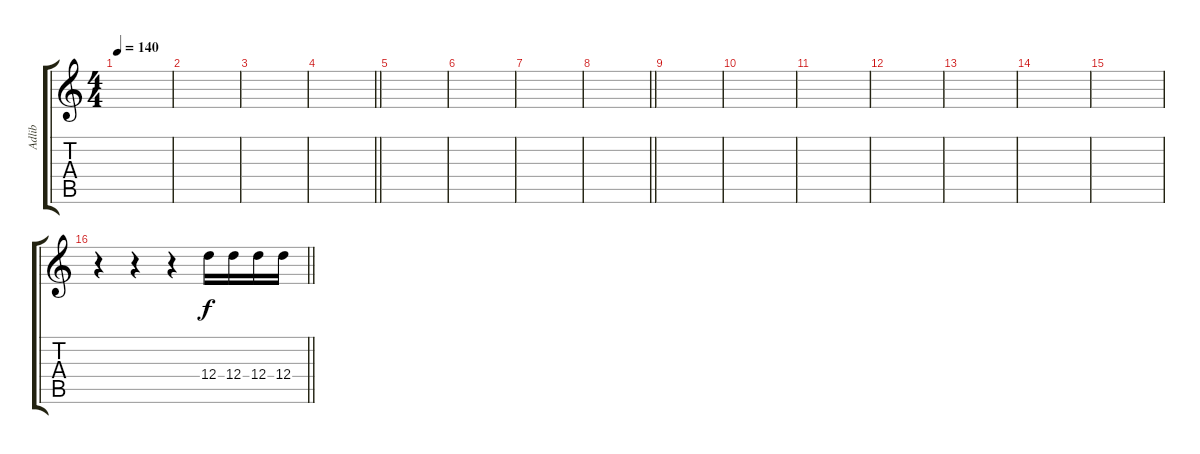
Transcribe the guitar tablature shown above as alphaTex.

\track ("Adlib" "Adlib") {instrument distortionguitar}
\staff {score tabs}
\tuning (E4 B3 G3 D3 A2 E2) {hide}
\ts (4 4)
\tempo 140
\clef g2
\ks c
|
|
|
\barLineRight lightlight
|
|
|
|
\barLineRight lightlight
|
|
|
|
|
|
|
|
\barLineRight lightlight
r.4 r.4 r.4 12.4.16 12.4.16 12.4.16 12.4.16
